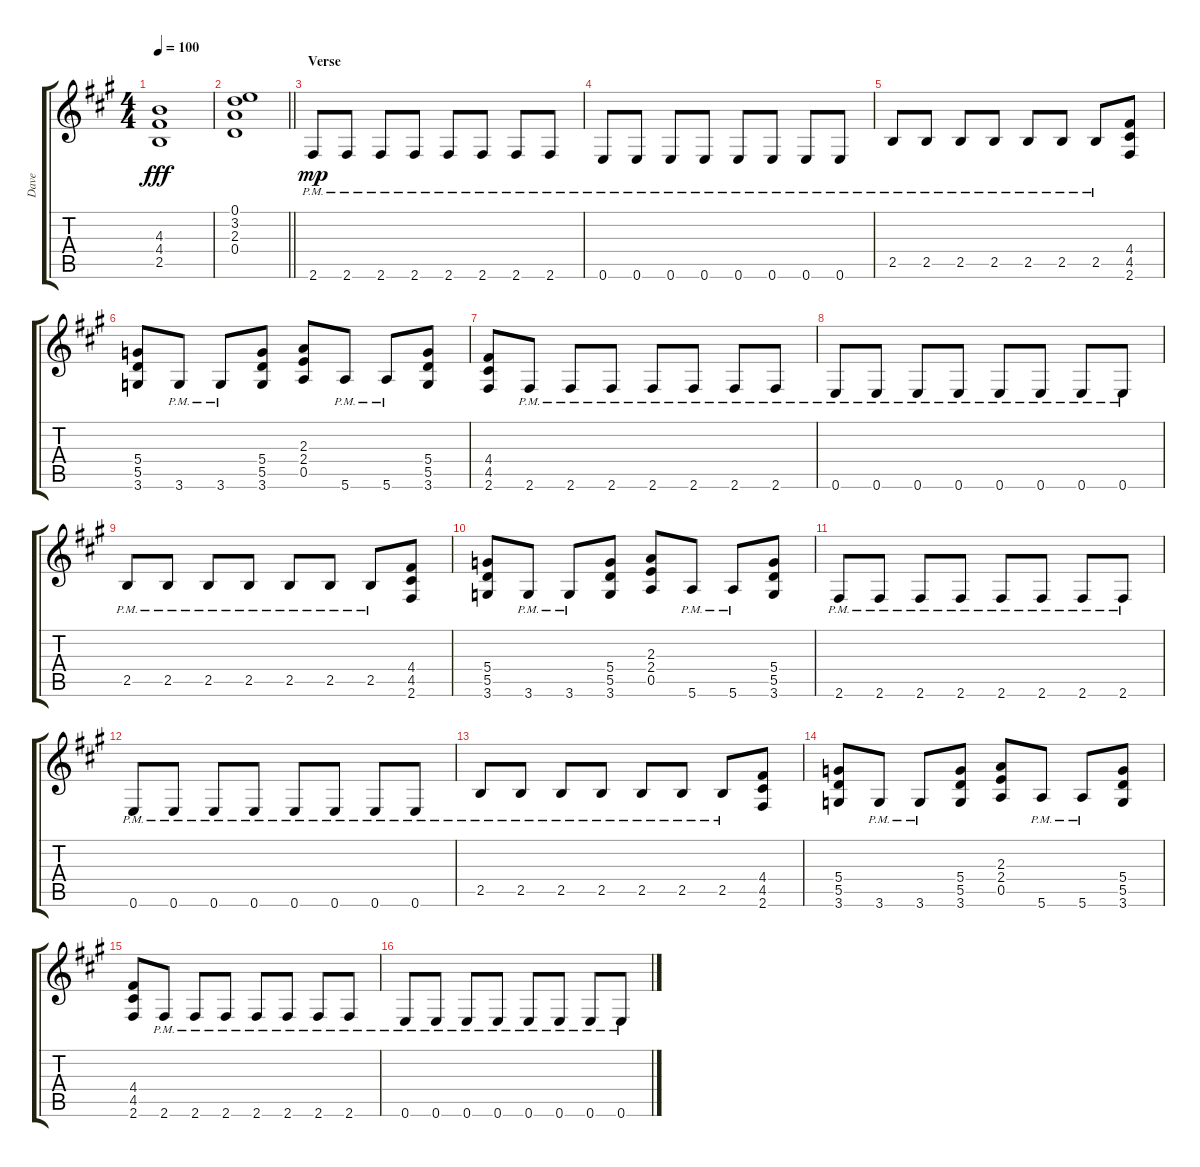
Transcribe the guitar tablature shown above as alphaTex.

\track ("Dave" "Dave") {instrument overdrivenguitar}
\staff {score tabs}
\tuning (E4 B3 G3 D3 A2 E2) {hide}
\ts (4 4)
\tempo 100
\clef g2
\ks a
(4.3 4.4 2.5).1{dy fff} |
\barLineRight lightlight
(0.1 3.2 2.3 0.4).1 |
\section ("" "Verse")
2.6{pm}.8{dy mp} 2.6{pm}.8 2.6{pm}.8 2.6{pm}.8 2.6{pm}.8 2.6{pm}.8 2.6{pm}.8 2.6{pm}.8 |
0.6{pm}.8 0.6{pm}.8 0.6{pm}.8 0.6{pm}.8 0.6{pm}.8 0.6{pm}.8 0.6{pm}.8 0.6{pm}.8 |
2.5{pm}.8 2.5{pm}.8 2.5{pm}.8 2.5{pm}.8 2.5{pm}.8 2.5{pm}.8 2.5{pm}.8 (4.4 4.5 2.6).8 |
(5.4 5.5 3.6).8 3.6{pm}.8 3.6{pm}.8 (5.4 5.5 3.6).8 (2.3 2.4 0.5).8 5.6{pm}.8 5.6{pm}.8 (5.4 5.5 3.6).8 |
(4.4 4.5 2.6).8 2.6{pm}.8 2.6{pm}.8 2.6{pm}.8 2.6{pm}.8 2.6{pm}.8 2.6{pm}.8 2.6{pm}.8 |
0.6{pm}.8 0.6{pm}.8 0.6{pm}.8 0.6{pm}.8 0.6{pm}.8 0.6{pm}.8 0.6{pm}.8 0.6{pm}.8 |
2.5{pm}.8 2.5{pm}.8 2.5{pm}.8 2.5{pm}.8 2.5{pm}.8 2.5{pm}.8 2.5{pm}.8 (4.4 4.5 2.6).8 |
(5.4 5.5 3.6).8 3.6{pm}.8 3.6{pm}.8 (5.4 5.5 3.6).8 (2.3 2.4 0.5).8 5.6{pm}.8 5.6{pm}.8 (5.4 5.5 3.6).8 |
2.6{pm}.8 2.6{pm}.8 2.6{pm}.8 2.6{pm}.8 2.6{pm}.8 2.6{pm}.8 2.6{pm}.8 2.6{pm}.8 |
0.6{pm}.8 0.6{pm}.8 0.6{pm}.8 0.6{pm}.8 0.6{pm}.8 0.6{pm}.8 0.6{pm}.8 0.6{pm}.8 |
2.5{pm}.8 2.5{pm}.8 2.5{pm}.8 2.5{pm}.8 2.5{pm}.8 2.5{pm}.8 2.5{pm}.8 (4.4 4.5 2.6).8 |
(5.4 5.5 3.6).8 3.6{pm}.8 3.6{pm}.8 (5.4 5.5 3.6).8 (2.3 2.4 0.5).8 5.6{pm}.8 5.6{pm}.8 (5.4 5.5 3.6).8 |
(4.4 4.5 2.6).8 2.6{pm}.8 2.6{pm}.8 2.6{pm}.8 2.6{pm}.8 2.6{pm}.8 2.6{pm}.8 2.6{pm}.8 |
0.6{pm}.8 0.6{pm}.8 0.6{pm}.8 0.6{pm}.8 0.6{pm}.8 0.6{pm}.8 0.6{pm}.8 0.6{pm}.8
